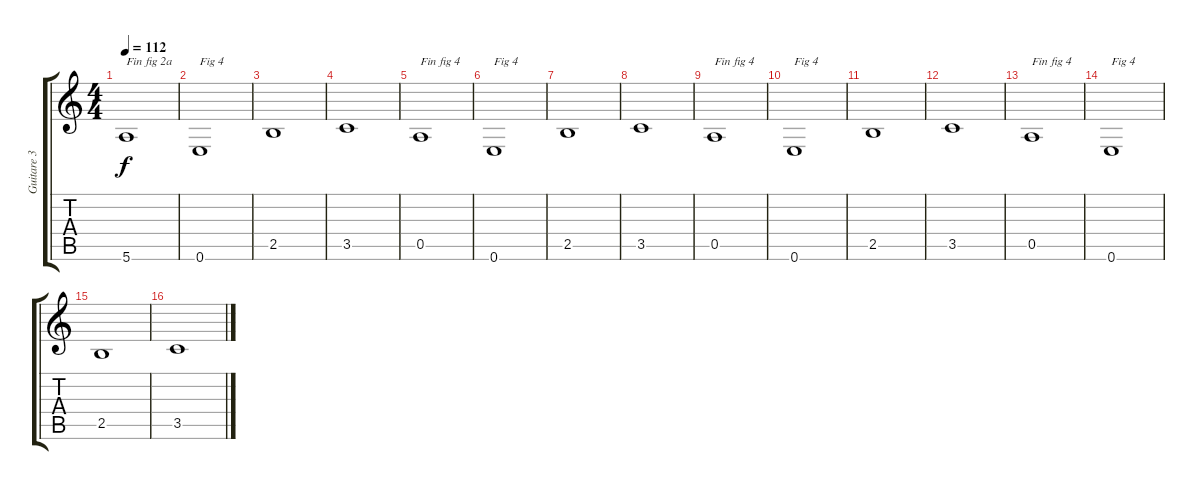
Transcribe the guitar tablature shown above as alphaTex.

\track ("Guitare 3" "Guitare 3") {instrument electricguitarclean}
\staff {score tabs}
\tuning (E4 B3 G3 D3 A2 E2) {hide}
\ts (4 4)
\tempo 112
\clef g2
\ks c
5.6.1{txt "Fin fig 2a" dy f} |
0.6.1{txt "Fig 4"} |
2.5.1 |
3.5.1 |
0.5.1{txt "Fin fig 4"} |
0.6.1{txt "Fig 4"} |
2.5.1 |
3.5.1 |
0.5.1{txt "Fin fig 4"} |
0.6.1{txt "Fig 4"} |
2.5.1 |
3.5.1 |
0.5.1{txt "Fin fig 4"} |
0.6.1{txt "Fig 4"} |
2.5.1 |
3.5.1
